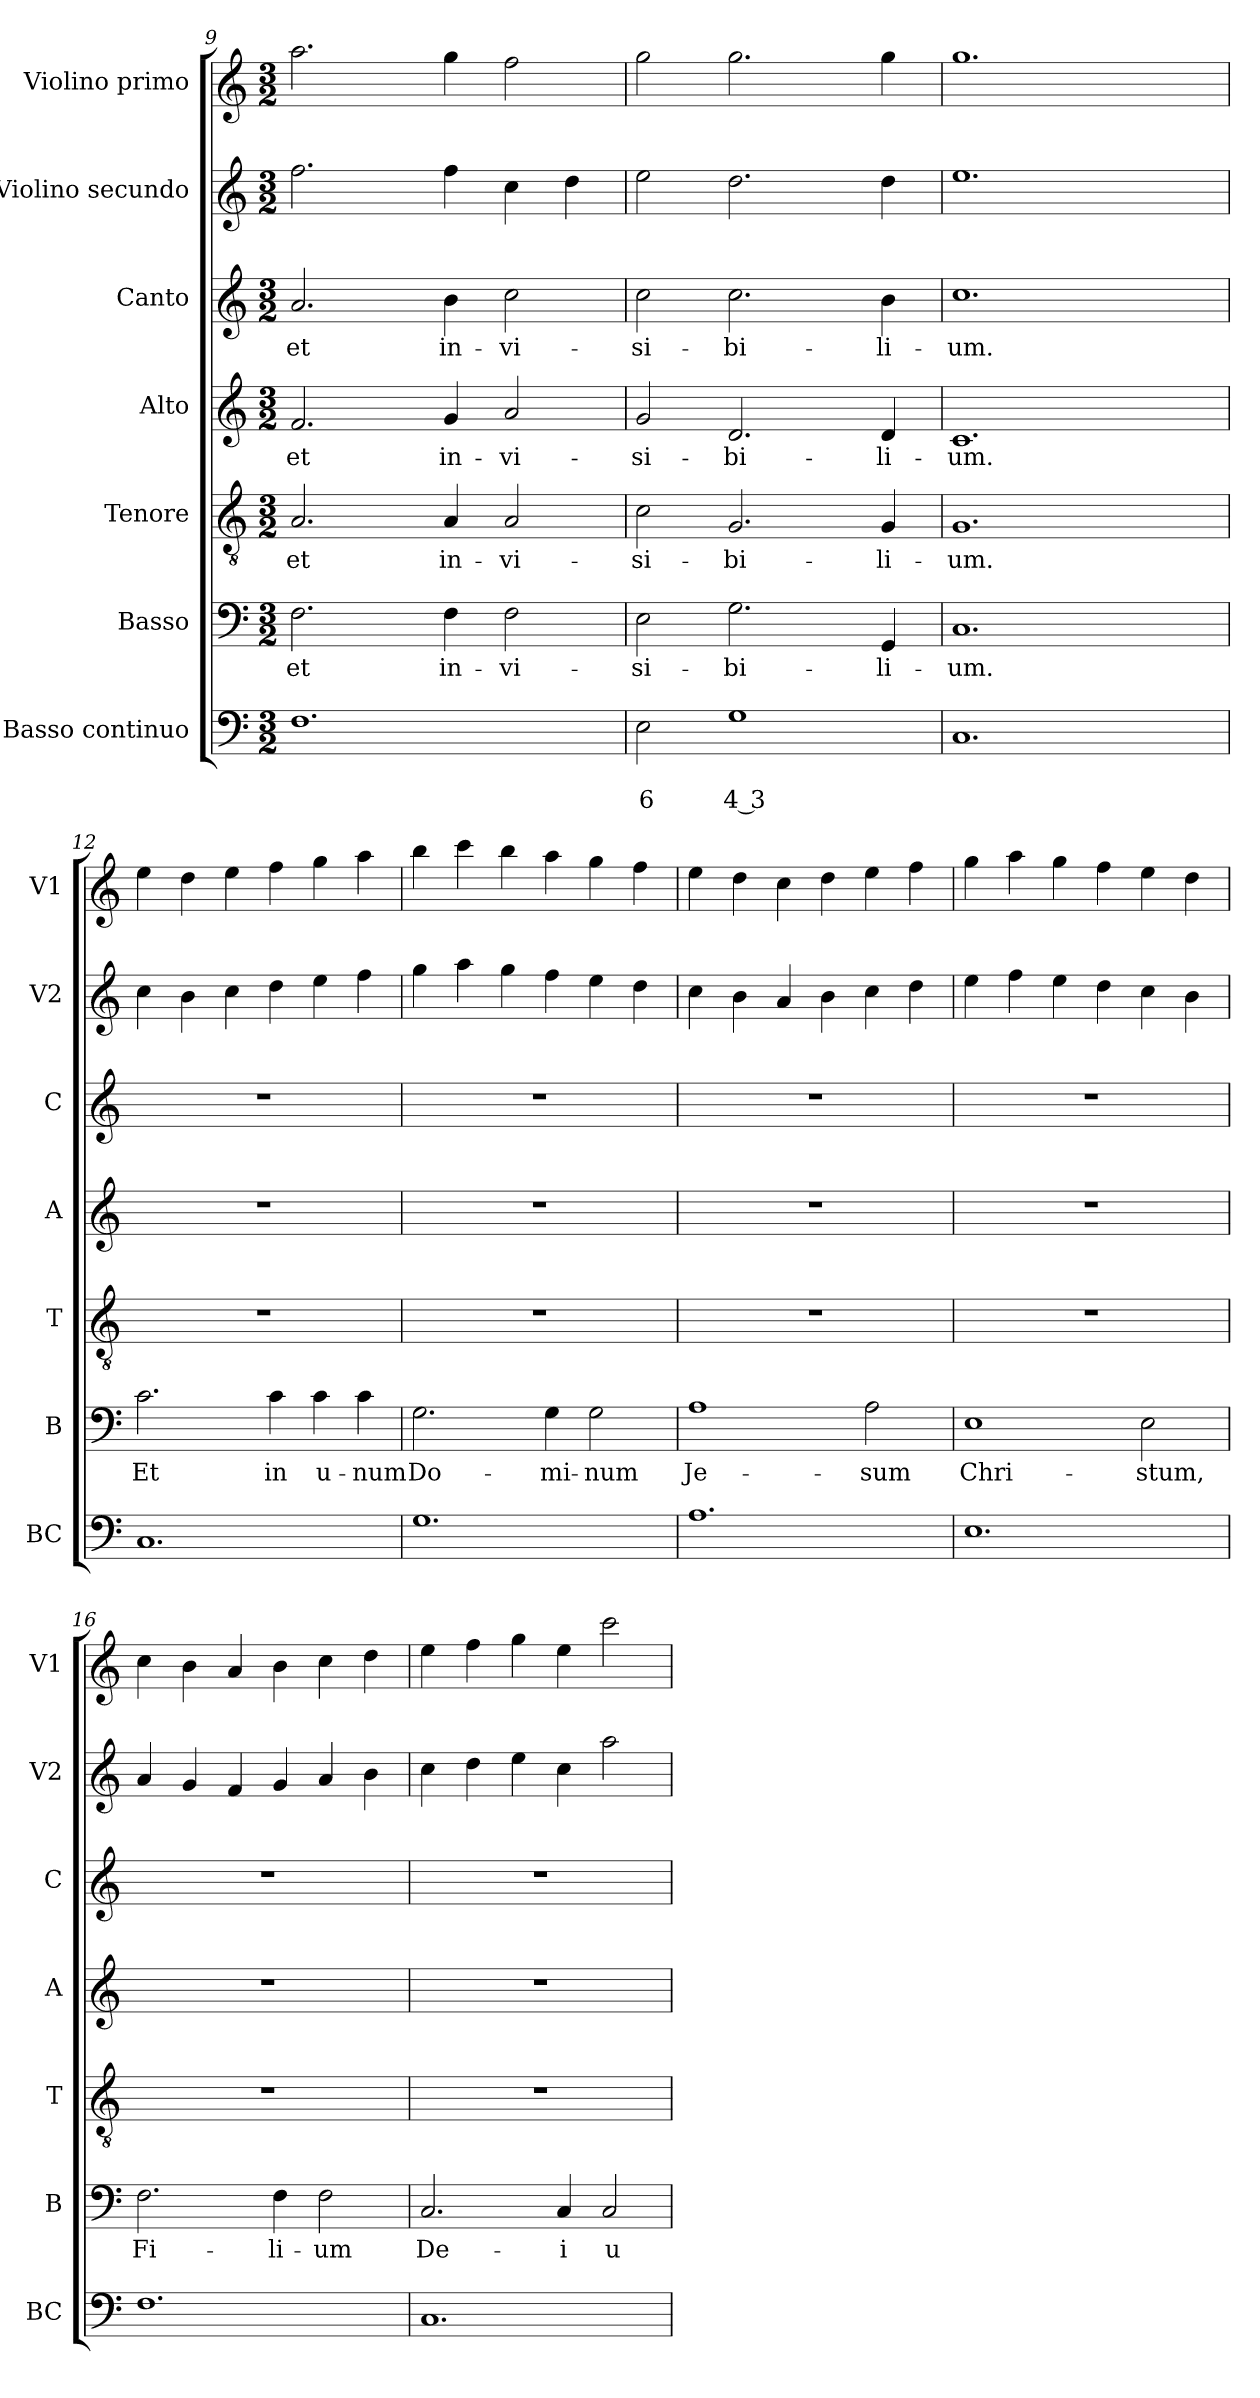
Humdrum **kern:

**kern	**text	**text	**kern	**text	**kern	**text	**kern	**text	**kern	**text	**kern	**kern
*part7	*part7	*part7	*part6	*part6	*part5	*part5	*part4	*part4	*part3	*part3	*part2	*part1
*staff7	*staff7	*staff7	*staff6	*staff6	*staff5	*staff5	*staff4	*staff4	*staff3	*staff3	*staff2	*staff1
*I"Basso continuo	*	*	*I"Basso	*	*I"Tenore	*	*I"Alto	*	*I"Canto	*	*I"Violino secundo	*I"Violino primo
*I'BC	*	*	*I'B	*	*I'T	*	*I'A	*	*I'C	*	*I'V2	*I'V1
*clefF4	*	*	*clefF4	*	*clefGv2	*	*clefG2	*	*clefG2	*	*clefG2	*clefG2
*k[]	*	*	*k[]	*	*k[]	*	*k[]	*	*k[]	*	*k[]	*k[]
*C:	*	*	*C:	*	*C:	*	*C:	*	*C:	*	*C:	*C:
*M3/2	*	*	*M3/2	*	*M3/2	*	*M3/2	*	*M3/2	*	*M3/2	*M3/2
=9	=9	=9	=9	=9	=9	=9	=9	=9	=9	=9	=9	=9
*^	*	*	*	*	*	*	*	*	*	*	*	*
!	!	!	!	!	!LO:LY:b	!	!LO:LY:b	!	!LO:LY:b	!	!LO:LY:b	!	!
1.F	2ryy	.	.	2.F\	et	2.A/	et	2.f/	et	2.a/	et	2.ff\	2.aa\
.	2ryy	.	.	.	.	.	.	.	.	.	.	.	.
!	!	!	!	!	!LO:LY:b	!	!LO:LY:b	!	!LO:LY:b	!	!LO:LY:b	!	!
.	.	.	.	4F\	in-	4A/	in-	4g/	in-	4b\	in-	4ff\	4gg\
!	!	!	!	!	!LO:LY:b	!	!LO:LY:b	!	!LO:LY:b	!	!LO:LY:b	!	!
.	2ryy	.	.	2F\	-vi-	2A/	-vi-	2a/	-vi-	2cc\	-vi-	4cc\	2ff\
.	.	.	.	.	.	.	.	.	.	.	.	4dd\	.
=10	=10	=10	=10	=10	=10	=10	=10	=10	=10	=10	=10	=10	=10
!	!	!	!LO:LY:b	!	!LO:LY:b	!	!LO:LY:b	!	!LO:LY:b	!	!LO:LY:b	!	!
2E\	2ryy	.	6	2E\	-si-	2c\	-si-	2g/	-si-	2cc\	-si-	2ee\	2gg\
!	!	!	!LO:LY:b	!	!LO:LY:b	!	!LO:LY:b	!	!LO:LY:b	!	!LO:LY:b	!	!
1G	2ryy	.	4 3	2.G\	-bi-	2.G/	-bi-	2.d/	-bi-	2.cc\	-bi-	2.dd\	2.gg\
.	2ryy	.	.	.	.	.	.	.	.	.	.	.	.
!	!	!	!	!	!LO:LY:b	!	!LO:LY:b	!	!LO:LY:b	!	!LO:LY:b	!	!
.	.	.	.	4GG/	-li-	4G/	-li-	4d/	-li-	4b\	-li-	4dd\	4gg\
=11	=11	=11	=11	=11	=11	=11	=11	=11	=11	=11	=11	=11	=11
!	!	!	!	!	!LO:LY:b	!	!LO:LY:b	!	!LO:LY:b	!	!LO:LY:b	!	!
1.C	2ryy	.	.	1.C	-um.	1.G	-um.	1.c	-um.	1.cc	-um.	1.ee	1.gg
.	2ryy	.	.	.	.	.	.	.	.	.	.	.	.
.	2ryy	.	.	.	.	.	.	.	.	.	.	.	.
=12	=12	=12	=12	=12	=12	=12	=12	=12	=12	=12	=12	=12	=12
!	!	!	!	!	!LO:LY:b	!	!	!	!	!	!	!	!
1.C	2ryy	.	.	2.c\	Et	1.r	.	1.r	.	1.r	.	4cc\	4ee\
.	.	.	.	.	.	.	.	.	.	.	.	4b\	4dd\
.	2ryy	.	.	.	.	.	.	.	.	.	.	4cc\	4ee\
!	!	!	!	!	!LO:LY:b	!	!	!	!	!	!	!	!
.	.	.	.	4c\	in	.	.	.	.	.	.	4dd\	4ff\
!	!	!	!	!	!LO:LY:b	!	!	!	!	!	!	!	!
.	2ryy	.	.	4c\	u-	.	.	.	.	.	.	4ee\	4gg\
!	!	!	!	!	!LO:LY:b	!	!	!	!	!	!	!	!
.	.	.	.	4c\	-num	.	.	.	.	.	.	4ff\	4aa\
=13	=13	=13	=13	=13	=13	=13	=13	=13	=13	=13	=13	=13	=13
!	!	!	!	!	!LO:LY:b	!	!	!	!	!	!	!	!
1.G	2ryy	.	.	2.G\	Do-	1.r	.	1.r	.	1.r	.	4gg\	4bb\
.	.	.	.	.	.	.	.	.	.	.	.	4aa\	4ccc\
.	2ryy	.	.	.	.	.	.	.	.	.	.	4gg\	4bb\
!	!	!	!	!	!LO:LY:b	!	!	!	!	!	!	!	!
.	.	.	.	4G\	-mi-	.	.	.	.	.	.	4ff\	4aa\
!	!	!	!	!	!LO:LY:b	!	!	!	!	!	!	!	!
.	2ryy	.	.	2G\	-num	.	.	.	.	.	.	4ee\	4gg\
.	.	.	.	.	.	.	.	.	.	.	.	4dd\	4ff\
!!LO:LB:g=z
=14	=14	=14	=14	=14	=14	=14	=14	=14	=14	=14	=14	=14	=14
!	!	!	!	!	!LO:LY:b	!	!	!	!	!	!	!	!
1.A	2ryy	.	.	1A	Je-	1.r	.	1.r	.	1.r	.	4cc\	4ee\
.	.	.	.	.	.	.	.	.	.	.	.	4b\	4dd\
.	2ryy	.	.	.	.	.	.	.	.	.	.	4a/	4cc\
.	.	.	.	.	.	.	.	.	.	.	.	4b\	4dd\
!	!	!	!	!	!LO:LY:b	!	!	!	!	!	!	!	!
.	2ryy	.	.	2A\	-sum	.	.	.	.	.	.	4cc\	4ee\
.	.	.	.	.	.	.	.	.	.	.	.	4dd\	4ff\
=15	=15	=15	=15	=15	=15	=15	=15	=15	=15	=15	=15	=15	=15
!	!	!	!	!	!LO:LY:b	!	!	!	!	!	!	!	!
1.E	2ryy	.	.	1E	Chri-	1.r	.	1.r	.	1.r	.	4ee\	4gg\
.	.	.	.	.	.	.	.	.	.	.	.	4ff\	4aa\
.	2ryy	.	.	.	.	.	.	.	.	.	.	4ee\	4gg\
.	.	.	.	.	.	.	.	.	.	.	.	4dd\	4ff\
!	!	!	!	!	!LO:LY:b	!	!	!	!	!	!	!	!
.	2ryy	.	.	2E\	-stum,	.	.	.	.	.	.	4cc\	4ee\
.	.	.	.	.	.	.	.	.	.	.	.	4b\	4dd\
=16	=16	=16	=16	=16	=16	=16	=16	=16	=16	=16	=16	=16	=16
!	!	!	!	!	!LO:LY:b	!	!	!	!	!	!	!	!
1.F	2ryy	.	.	2.F\	Fi-	1.r	.	1.r	.	1.r	.	4a/	4cc\
.	.	.	.	.	.	.	.	.	.	.	.	4g/	4b\
.	2ryy	.	.	.	.	.	.	.	.	.	.	4f/	4a/
!	!	!	!	!	!LO:LY:b	!	!	!	!	!	!	!	!
.	.	.	.	4F\	-li-	.	.	.	.	.	.	4g/	4b\
!	!	!	!	!	!LO:LY:b	!	!	!	!	!	!	!	!
.	2ryy	.	.	2F\	-um	.	.	.	.	.	.	4a/	4cc\
.	.	.	.	.	.	.	.	.	.	.	.	4b\	4dd\
=17	=17	=17	=17	=17	=17	=17	=17	=17	=17	=17	=17	=17	=17
!	!	!	!	!	!LO:LY:b	!	!	!	!	!	!	!	!
1.C	2ryy	.	.	2.C/	De-	1.r	.	1.r	.	1.r	.	4cc\	4ee\
.	.	.	.	.	.	.	.	.	.	.	.	4dd\	4ff\
.	2ryy	.	.	.	.	.	.	.	.	.	.	4ee\	4gg\
!	!	!	!	!	!LO:LY:b	!	!	!	!	!	!	!	!
.	.	.	.	4C/	-i	.	.	.	.	.	.	4cc\	4ee\
!	!	!	!	!	!LO:LY:b	!	!	!	!	!	!	!	!
.	2ryy	.	.	2C/	u-	.	.	.	.	.	.	2aa\	2ccc\
*v	*v	*	*	*	*	*	*	*	*	*	*	*	*
=	=	=	=	=	=	=	=	=	=	=	=	=
*-	*-	*-	*-	*-	*-	*-	*-	*-	*-	*-	*-	*-
